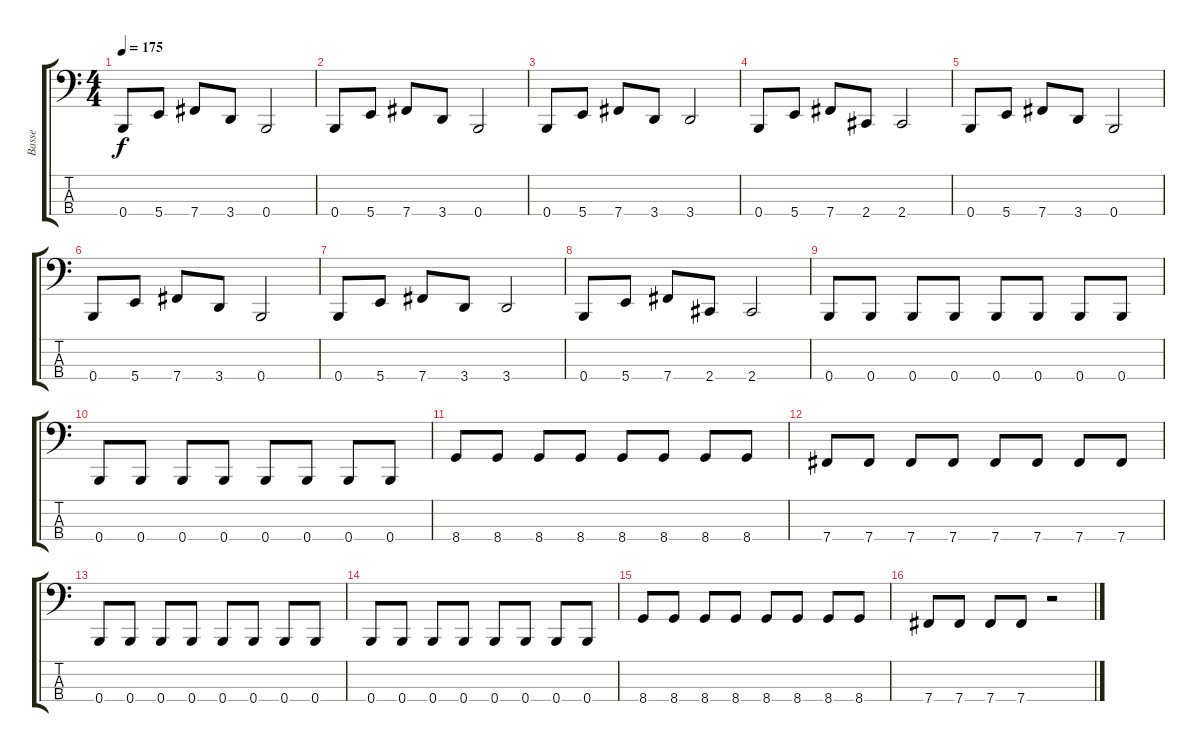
\track ("Basse" "Basse") {instrument electricbassfinger}
\staff {score tabs}
\tuning (E2 B1 Gb1 B0) {hide}
\ts (4 4)
\tempo 175
\clef f4
\ks c
0.4.8{dy f} 5.4.8 7.4.8 3.4.8 0.4.2 |
0.4.8 5.4.8 7.4.8 3.4.8 0.4.2 |
0.4.8 5.4.8 7.4.8 3.4.8 3.4.2 |
0.4.8 5.4.8 7.4.8 2.4.8 2.4.2 |
0.4.8 5.4.8 7.4.8 3.4.8 0.4.2 |
0.4.8 5.4.8 7.4.8 3.4.8 0.4.2 |
0.4.8 5.4.8 7.4.8 3.4.8 3.4.2 |
0.4.8 5.4.8 7.4.8 2.4.8 2.4.2 |
0.4.8 0.4.8 0.4.8 0.4.8 0.4.8 0.4.8 0.4.8 0.4.8 |
0.4.8 0.4.8 0.4.8 0.4.8 0.4.8 0.4.8 0.4.8 0.4.8 |
8.4.8 8.4.8 8.4.8 8.4.8 8.4.8 8.4.8 8.4.8 8.4.8 |
7.4.8 7.4.8 7.4.8 7.4.8 7.4.8 7.4.8 7.4.8 7.4.8 |
0.4.8 0.4.8 0.4.8 0.4.8 0.4.8 0.4.8 0.4.8 0.4.8 |
0.4.8 0.4.8 0.4.8 0.4.8 0.4.8 0.4.8 0.4.8 0.4.8 |
8.4.8 8.4.8 8.4.8 8.4.8 8.4.8 8.4.8 8.4.8 8.4.8 |
7.4.8 7.4.8 7.4.8 7.4.8 r.2
